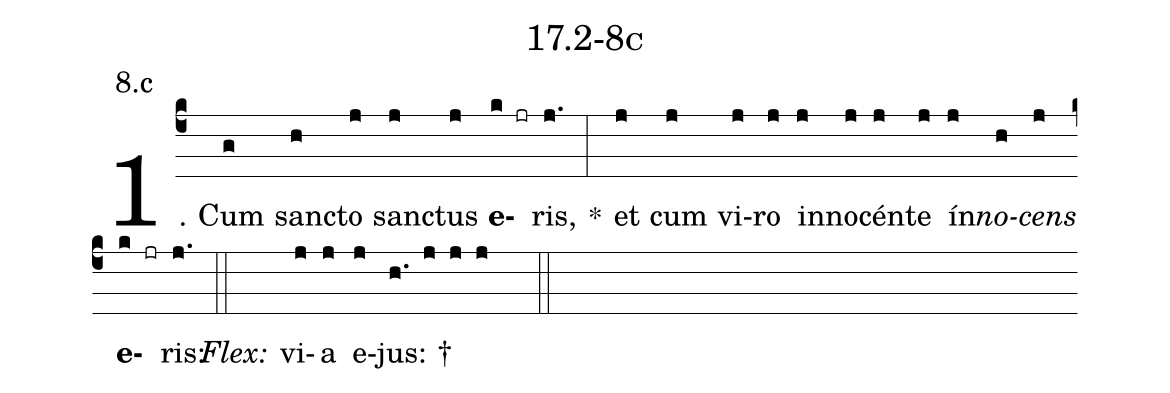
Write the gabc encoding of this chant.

name: 17.2-8c;
annotation: 8.c;
%%
(c4)1. Cum(g) sanc(h)to(j) sanc(j)tus(j) <b>e</b>(k jr)ris,(j.) *(:) et(j) cum(j) vi(j)ro(j) in(j)no(j)cén(j)te(j) ín(j)<i>no</i>(h)<i>cens</i>(j) <b>e</b>(k jr)ris:(j.) (::)
<i>Flex:</i>()  vi(j)a(j) e(j)jus: †(h. j j j  ::)
